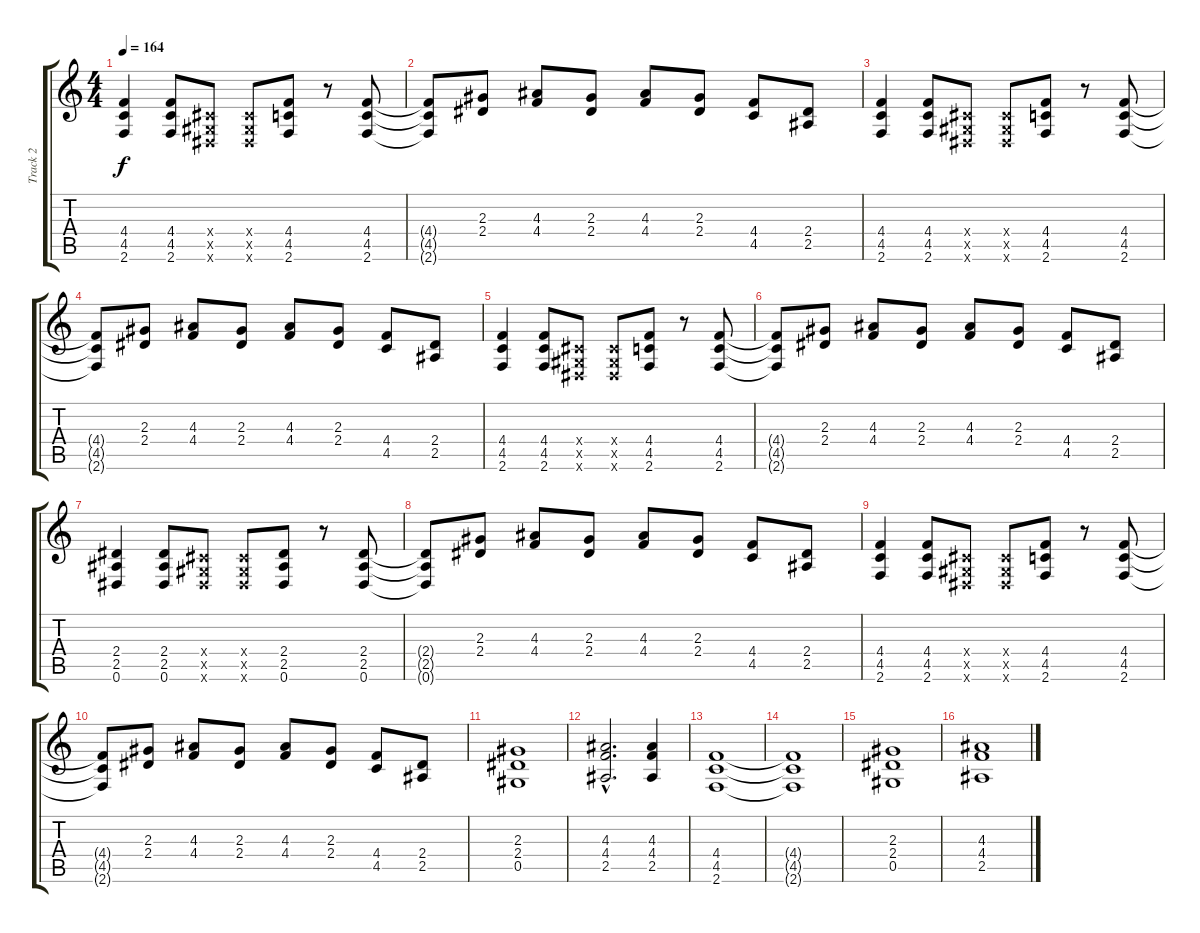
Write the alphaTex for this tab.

\track ("Track 2" "Track 2") {instrument distortionguitar}
\staff {score tabs}
\tuning (Eb4 Bb3 Gb3 Db3 Ab2 Eb2) {hide}
\ts (4 4)
\tempo 164
\clef g2
\ks c
(4.4 4.5 2.6).4{dy f} (4.4 4.5 2.6).8 (0.4{x} 0.5{x} 0.6{x}).8 (0.4{x} 0.5{x} 0.6{x}).8 (4.4 4.5 2.6).8 r.8 (4.4 4.5 2.6).8 |
(4.4{t} 4.5{t} 2.6{t}).8 (2.3 2.4).8 (4.3 4.4).8 (2.3 2.4).8 (4.3 4.4).8 (2.3 2.4).8 (4.4 4.5).8 (2.4 2.5).8 |
(4.4 4.5 2.6).4 (4.4 4.5 2.6).8 (0.4{x} 0.5{x} 0.6{x}).8 (0.4{x} 0.5{x} 0.6{x}).8 (4.4 4.5 2.6).8 r.8 (4.4 4.5 2.6).8 |
(4.4{t} 4.5{t} 2.6{t}).8 (2.3 2.4).8 (4.3 4.4).8 (2.3 2.4).8 (4.3 4.4).8 (2.3 2.4).8 (4.4 4.5).8 (2.4 2.5).8 |
(4.4 4.5 2.6).4 (4.4 4.5 2.6).8 (0.4{x} 0.5{x} 0.6{x}).8 (0.4{x} 0.5{x} 0.6{x}).8 (4.4 4.5 2.6).8 r.8 (4.4 4.5 2.6).8 |
(4.4{t} 4.5{t} 2.6{t}).8 (2.3 2.4).8 (4.3 4.4).8 (2.3 2.4).8 (4.3 4.4).8 (2.3 2.4).8 (4.4 4.5).8 (2.4 2.5).8 |
(2.4 2.5 0.6).4 (2.4 2.5 0.6).8 (0.4{x} 0.5{x} 0.6{x}).8 (0.4{x} 0.5{x} 0.6{x}).8 (2.4 2.5 0.6).8 r.8 (2.4 2.5 0.6).8 |
(2.4{t} 2.5{t} 0.6{t}).8 (2.3 2.4).8 (4.3 4.4).8 (2.3 2.4).8 (4.3 4.4).8 (2.3 2.4).8 (4.4 4.5).8 (2.4 2.5).8 |
(4.4 4.5 2.6).4 (4.4 4.5 2.6).8 (0.4{x} 0.5{x} 0.6{x}).8 (0.4{x} 0.5{x} 0.6{x}).8 (4.4 4.5 2.6).8 r.8 (4.4 4.5 2.6).8 |
(4.4{t} 4.5{t} 2.6{t}).8 (2.3 2.4).8 (4.3 4.4).8 (2.3 2.4).8 (4.3 4.4).8 (2.3 2.4).8 (4.4 4.5).8 (2.4 2.5).8 |
(2.3 2.4 0.5).1 |
(4.3{hac} 4.4{hac} 2.5{hac}).2{d} (4.3 4.4 2.5).4 |
(4.4 4.5 2.6).1 |
(4.4{t} 4.5{t} 2.6{t}).1 |
(2.3 2.4 0.5).1 |
(4.3 4.4 2.5).1
